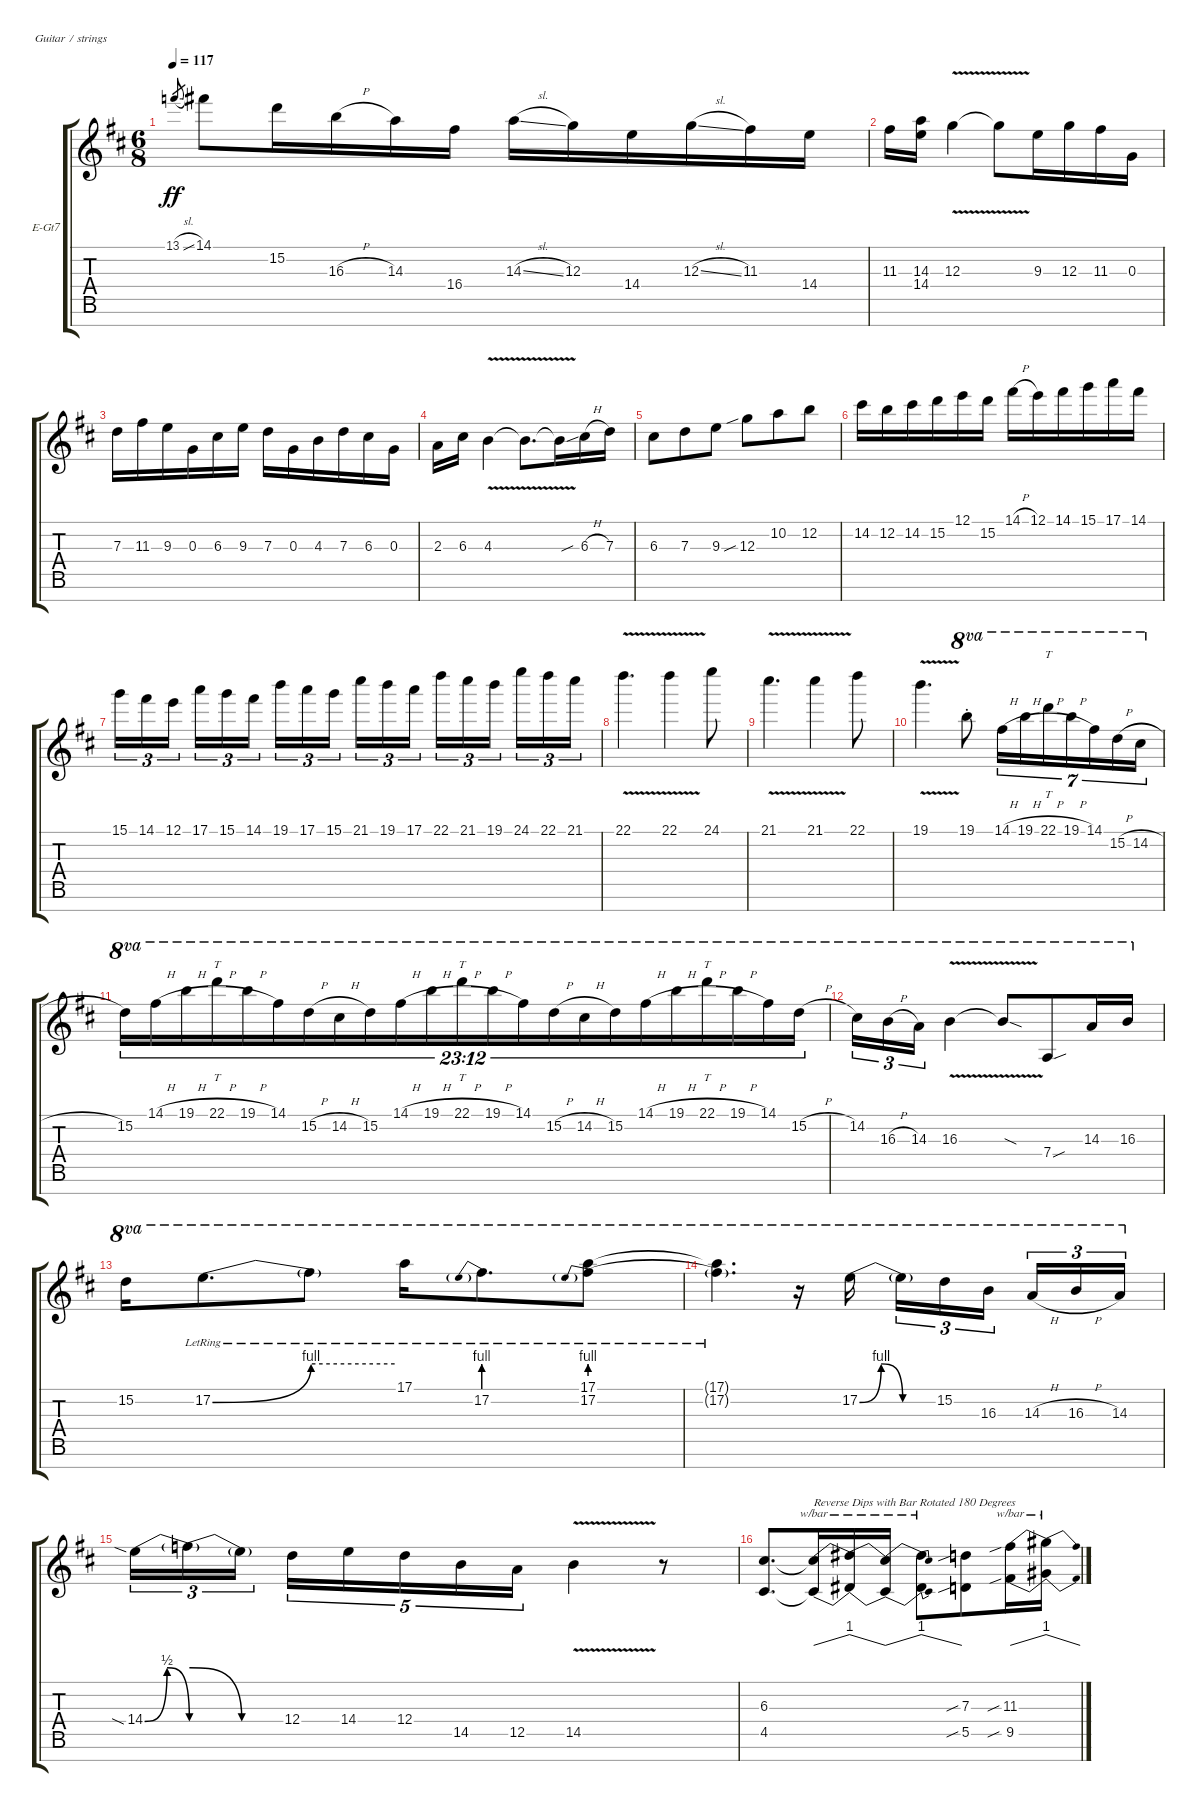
\bracketExtendMode groupsimilarinstruments
\firstSystemTrackNameOrientation horizontal
\otherSystemsTrackNameOrientation horizontal
\track ("Lead Guitar 1" "E-Gt7") {instrument overdrivenguitar}
\staff {score tabs}
\tuning (E4 B3 G3 D3 A2 E2 B1)
\ts (6 8)
\tempo 117
\clef g2
\ks d
13.1{sl}.8{gr dy ff} 14.1.8 15.2.16 16.3{h}.16 14.3.16 16.4.16 14.3{sl}.16 12.3.16 14.4.16 12.3{sl}.16 11.3.16 14.4.16 |
11.3.16 (14.3 14.4).16 12.3{v}.4 12.3{v t}.8 9.3.16 12.3.16 11.3.16 0.3.16 |
7.3.16 11.3.16 9.3.16 0.3.16 6.3.16 9.3.16 7.3.16 0.3.16 4.3.16 7.3.16 6.3.16 0.3.16 |
2.3.16 6.3.16 4.3{v}.4 4.3{v t}.8{d} 4.3{v sou t}.16 6.3{h}.16 7.3.16 |
6.3.8 7.3.8 9.3.8 12.3{sib}.8 10.2.8 12.2.8 |
14.2.16 12.2.16 14.2.16 15.2.16 12.1.16 15.2.16 14.1{h}.16 12.1.16 14.1.16 15.1.16 17.1.16 14.1.16 |
15.1.16{tu (3 2)} 14.1.16{tu (3 2)} 12.1.16{tu (3 2)} 17.1.16{tu (3 2)} 15.1.16{tu (3 2)} 14.1.16{tu (3 2)} 19.1.16{tu (3 2)} 17.1.16{tu (3 2)} 15.1.16{tu (3 2)} 21.1.16{tu (3 2)} 19.1.16{tu (3 2)} 17.1.16{tu (3 2)} 22.1.16{tu (3 2)} 21.1.16{tu (3 2)} 19.1.16{tu (3 2)} 24.1.16{tu (3 2)} 22.1.16{tu (3 2)} 21.1.16{tu (3 2)} |
22.1{v}.4{d} 22.1{v}.4 24.1.8 |
21.1{v}.4{d} 21.1{v}.4 22.1.8 |
19.1{v}.4{d} 19.1{st}.8{ot 8va} 14.1{h}.16{tu (7 4) ot 8va} 19.1{h}.16{tu (7 4) ot 8va} 22.1{h}.16{tt tu (7 4) ot 8va} 19.1{h}.16{tu (7 4) ot 8va} 14.1.16{tu (7 4) ot 8va} 15.2{h}.16{tu (7 4) ot 8va} 14.2{h}.16{tu (7 4) ot 8va} |
15.2.16{tu (23 12) ot 8va} 14.1{h}.16{tu (23 12) ot 8va} 19.1{h}.16{tu (23 12) ot 8va} 22.1{h}.16{tt tu (23 12) ot 8va} 19.1{h}.16{tu (23 12) ot 8va} 14.1.16{tu (23 12) ot 8va} 15.2{h}.16{tu (23 12) ot 8va} 14.2{h}.16{tu (23 12) ot 8va} 15.2.16{tu (23 12) ot 8va} 14.1{h}.16{tu (23 12) ot 8va} 19.1{h}.16{tu (23 12) ot 8va} 22.1{h}.16{tt tu (23 12) ot 8va} 19.1{h}.16{tu (23 12) ot 8va} 14.1.16{tu (23 12) ot 8va} 15.2{h}.16{tu (23 12) ot 8va} 14.2{h}.16{tu (23 12) ot 8va} 15.2.16{tu (23 12) ot 8va} 14.1{h}.16{tu (23 12) ot 8va} 19.1{h}.16{tu (23 12) ot 8va} 22.1{h}.16{tt tu (23 12) ot 8va} 19.1{h}.16{tu (23 12) ot 8va} 14.1.16{tu (23 12) ot 8va} 15.2{h}.16{tu (23 12) ot 8va} |
14.2.16{tu (3 2) ot 8va} 16.3{h}.16{tu (3 2) ot 8va} 14.3.16{tu (3 2) ot 8va} 16.3{v}.4{ot 8va} 16.3{v sod t}.8{ot 8va} 7.4{sou}.8{ot 8va} 14.3.16{ot 8va} 16.3.16{ot 8va} |
15.2.16{ot 8va} 17.2{be (bend 0 0 15 4) lr}.8{d ot 8va} 17.2{be (hold 0 4 60 4) lr t}.8{ot 8va} 17.1{lr}.16{ot 8va} 17.2{be (prebend 0 4 60 4) lr}.8{d ot 8va} (17.1{lr} 17.2{be (prebend 0 4 60 4) lr}).8{ot 8va} |
(17.1{lr t} 17.2{lr t}).4{d ot 8va} r.16{ot 8va} 17.2{be (bendrelease 0 0 10.2 4 20.4 4 30 0)}.16{ot 8va} 17.2{be (hold 0 0 60 0) t}.16{tu (3 2) ot 8va} 15.2.16{tu (3 2) ot 8va} 16.3.16{tu (3 2) ot 8va} 14.3{h}.16{tu (3 2) ot 8va} 16.3{h}.16{tu (3 2) ot 8va} 14.3.16{tu (3 2) ot 8va} |
14.4{be (bendrelease 0 0 10.2 2 20.4 2 30 0) sia}.16{tu (3 2)} 14.4{be (release 0 2 60 0) t}.16{tu (3 2)} 14.4{be (hold 0 0 60 0) t}.16{tu (3 2)} 12.4.16{tu (5 4)} 14.4.16{tu (5 4)} 12.4.16{tu (5 4)} 14.5.16{tu (5 4)} 12.5.16{tu (5 4)} 14.5{v}.4 r.8 |
(6.3 4.5).8{d} (6.3{t} 4.5{t}).16{tbe (dive default 0 0 60 4) txt "Reverse Dips with Bar Rotated 180 Degrees"} (6.3{t} 4.5{t}).16{tbe (dive default 0 4 60 0)} (6.3{t} 4.5{t}).16{tbe (dive default 0 0 60 4)} (6.3{t} 4.5{t}).8{tbe (dive default 0 4 60 0)} (7.3{sib} 5.5{sib}).8 (11.3{sib} 9.5{sib}).16{tbe (dive default 0 0 60 4)} (11.3{t} 9.5{t}).16{tbe (dive default 0 4 60 0)}
